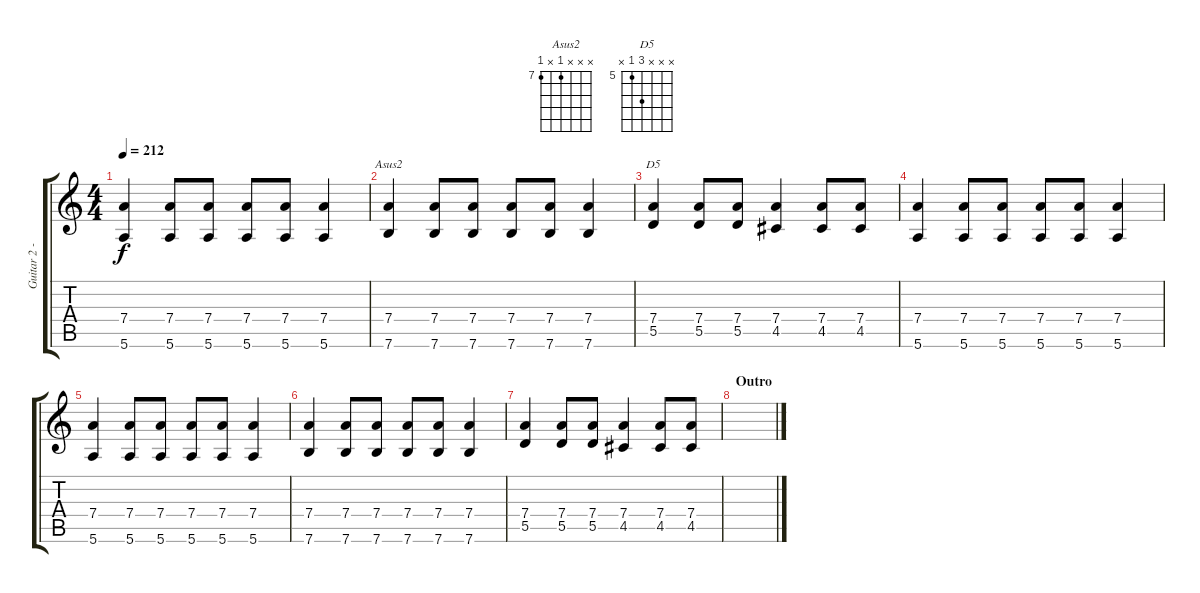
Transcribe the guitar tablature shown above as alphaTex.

\track ("Guitar 2 - Clean" "Guitar 2 -") {instrument electricguitarclean}
\staff {score tabs}
\tuning (E4 B3 G3 D3 A2 E2) {hide}
\chord ("Asus2" x x x 7 x 7) {firstfret 7}
\chord ("D5" x x x 7 5 x) {firstfret 5}
\ts (4 4)
\tempo 212
\clef g2
\ks c
(7.4 5.6).4{dy f} (7.4 5.6).8 (7.4 5.6).8 (7.4 5.6).8 (7.4 5.6).8 (7.4 5.6).4 |
(7.4 7.6).4{ch "Asus2"} (7.4 7.6).8 (7.4 7.6).8 (7.4 7.6).8 (7.4 7.6).8 (7.4 7.6).4 |
(7.4 5.5).4{ch "D5"} (7.4 5.5).8 (7.4 5.5).8 (7.4 4.5).4 (7.4 4.5).8 (7.4 4.5).8 |
(7.4 5.6).4 (7.4 5.6).8 (7.4 5.6).8 (7.4 5.6).8 (7.4 5.6).8 (7.4 5.6).4 |
(7.4 5.6).4 (7.4 5.6).8 (7.4 5.6).8 (7.4 5.6).8 (7.4 5.6).8 (7.4 5.6).4 |
(7.4 7.6).4 (7.4 7.6).8 (7.4 7.6).8 (7.4 7.6).8 (7.4 7.6).8 (7.4 7.6).4 |
(7.4 5.5).4 (7.4 5.5).8 (7.4 5.5).8 (7.4 4.5).4 (7.4 4.5).8 (7.4 4.5).8 |
\section ("" "Outro")
